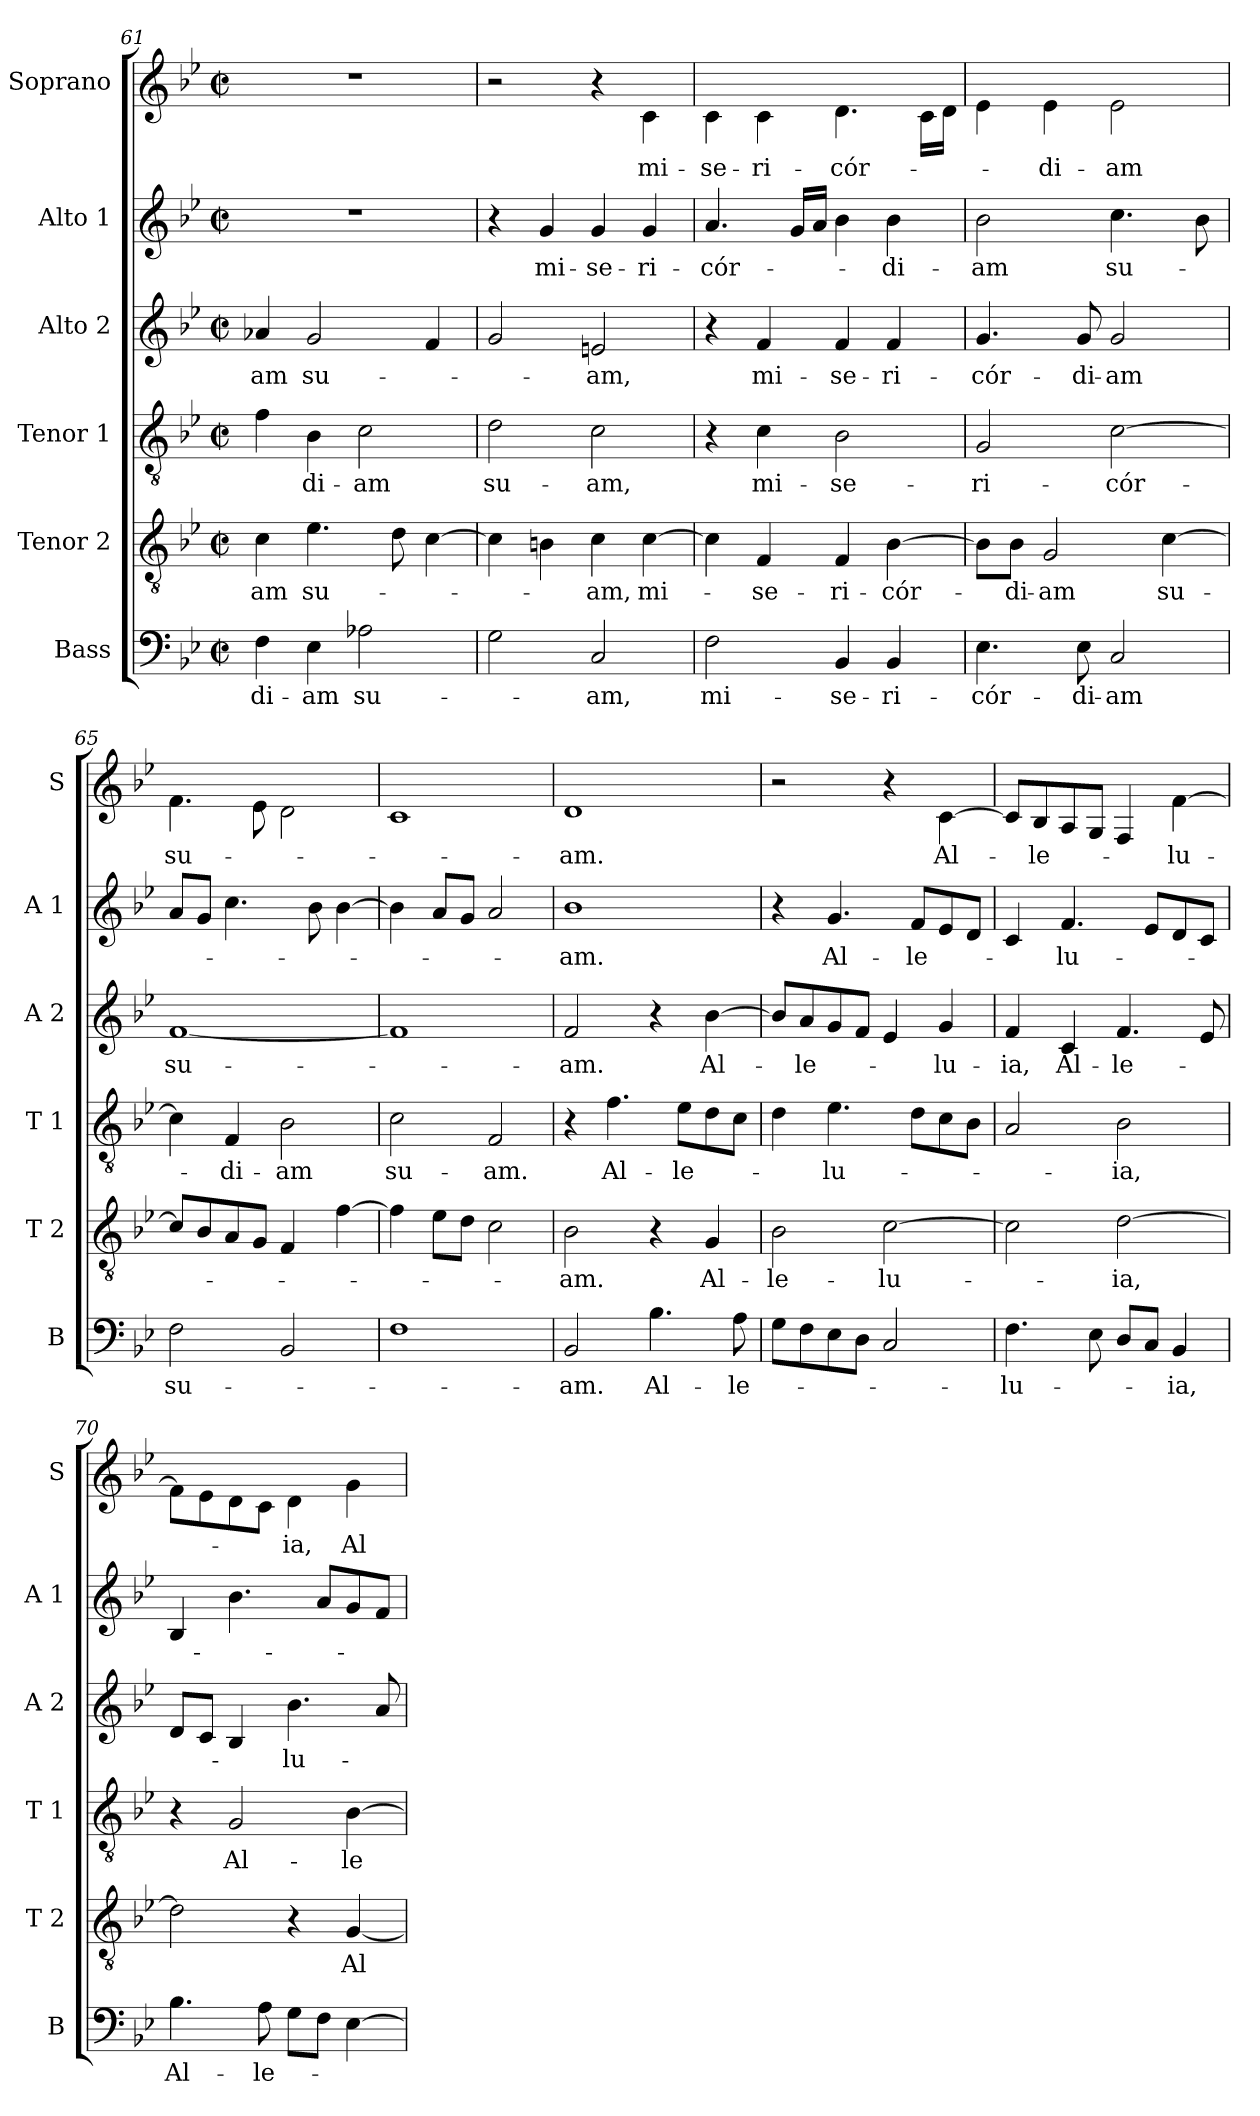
**kern	**text	**kern	**text	**kern	**text	**kern	**text	**kern	**text	**kern	**text
*part6	*part6	*part5	*part5	*part4	*part4	*part3	*part3	*part2	*part2	*part1	*part1
*staff6	*staff6	*staff5	*staff5	*staff4	*staff4	*staff3	*staff3	*staff2	*staff2	*staff1	*staff1
*I"Bass	*	*I"Tenor 2	*	*I"Tenor 1	*	*I"Alto 2	*	*I"Alto 1	*	*I"Soprano	*
*I'B	*	*I'T 2	*	*I'T 1	*	*I'A 2	*	*I'A 1	*	*I'S	*
*clefF4	*	*clefGv2	*	*clefGv2	*	*clefG2	*	*clefG2	*	*clefG2	*
*	*	*	*	*	*	*	*	*	*	*ITrd-7c-12	*
*k[b-e-]	*	*k[b-e-]	*	*k[b-e-]	*	*k[b-e-]	*	*k[b-e-]	*	*k[b-e-]	*
*B-:	*	*B-:	*	*B-:	*	*B-:	*	*B-:	*	*B-:	*
*M2/2	*	*M2/2	*	*M2/2	*	*M2/2	*	*M2/2	*	*M2/2	*
*met(c|)	*	*met(c|)	*	*met(c|)	*	*met(c|)	*	*met(c|)	*	*met(c|)	*
=61	=61	=61	=61	=61	=61	=61	=61	=61	=61	=61	=61
4F\	-di-	4c\	-am	4f\	.	4a-X/	-am	1r	.	1r	.
4E-\	-am	4.e-\	su-	4B-\	-di-	2g/	su-	.	.	.	.
2A-X\	su-	.	.	2c\	-am	.	.	.	.	.	.
.	.	8d\	.	.	.	.	.	.	.	.	.
.	.	[4c\	.	.	.	4f/	.	.	.	.	.
!!LO:LB:g=z
=62	=62	=62	=62	=62	=62	=62	=62	=62	=62	=62	=62
2G\	.	4c\]	.	2d\	su-	2g/	.	4r	.	2r	.
.	.	4Bn\	.	.	.	.	.	4g/	mi-	.	.
2C/	-am,	4c\	-am,	2c\	-am,	2en/	-am,	4g/	-se-	4r	.
.	.	[4c\	mi-	.	.	.	.	4g/	-ri-	4cc\	mi-
=63	=63	=63	=63	=63	=63	=63	=63	=63	=63	=63	=63
2F\	mi-	4c\]	.	4r	.	4r	.	4.a/	-cór-	4cc\	-se-
.	.	4F/	-se-	4c\	mi-	4f/	mi-	.	.	4cc\	-ri-
.	.	.	.	.	.	.	.	16g/LL	.	.	.
.	.	.	.	.	.	.	.	16a/JJ	.	.	.
4BB-/	-se-	4F/	-ri-	2B-\	-se-	4f/	-se-	4b-\	.	4.dd\	-cór-
4BB-/	-ri-	[4B-\	-cór-	.	.	4f/	-ri-	4b-\	-di-	.	.
.	.	.	.	.	.	.	.	.	.	16cc\LL	.
.	.	.	.	.	.	.	.	.	.	16dd\JJ	.
=64	=64	=64	=64	=64	=64	=64	=64	=64	=64	=64	=64
4.E-\	-cór-	8B-\L]	.	2G/	-ri-	4.g/	-cór-	2b-\	-am	4ee-\	.
.	.	8B-\J	-di-	.	.	.	.	.	.	.	.
.	.	2G/	-am	.	.	.	.	.	.	4ee-\	-di-
8E-\	-di-	.	.	.	.	8g/	-di-	.	.	.	.
2C/	-am	.	.	[2c\	-cór-	2g/	-am	4.cc\	su-	2ee-\	-am
.	.	[4c\	su-	.	.	.	.	.	.	.	.
.	.	.	.	.	.	.	.	8b-\	.	.	.
=65	=65	=65	=65	=65	=65	=65	=65	=65	=65	=65	=65
2F\	su-	8c/L]	.	4c\]	.	[1f	su-	8a/L	.	4.ff\	su-
.	.	8B-/	.	.	.	.	.	8g/J	.	.	.
.	.	8A/	.	4F/	-di-	.	.	4.cc\	.	.	.
.	.	8G/J	.	.	.	.	.	.	.	8ee-\	.
2BB-/	.	4F/	.	2B-\	-am	.	.	.	.	2dd\	.
.	.	.	.	.	.	.	.	8b-\	.	.	.
.	.	[4f\	.	.	.	.	.	[4b-\	.	.	.
!!LO:PB:g=z
=66	=66	=66	=66	=66	=66	=66	=66	=66	=66	=66	=66
1F	.	4f\]	.	2c\	su-	1f]	.	4b-\]	.	1cc	.
.	.	8e-\L	.	.	.	.	.	8a/L	.	.	.
.	.	8d\J	.	.	.	.	.	8g/J	.	.	.
.	.	2c\	.	2F/	-am.	.	.	2a/	.	.	.
=67	=67	=67	=67	=67	=67	=67	=67	=67	=67	=67	=67
2BB-/	-am.	2B-\	-am.	4r	.	2f/	-am.	1b-	-am.	1dd	-am.
.	.	.	.	4.f\	Al-	.	.	.	.	.	.
4.B-\	Al-	4r	.	.	.	4r	.	.	.	.	.
.	.	.	.	8e-\L	-le-	.	.	.	.	.	.
.	.	4G/	Al-	8d\	.	[4b-\	Al-	.	.	.	.
8A\	-le-	.	.	8c\J	.	.	.	.	.	.	.
=68	=68	=68	=68	=68	=68	=68	=68	=68	=68	=68	=68
8G\L	.	2B-\	-le-	4d\	.	8b-/L]	.	4r	.	2r	.
8F\	.	.	.	.	.	8a/	-le-	.	.	.	.
8E-\	.	.	.	4.e-\	-lu-	8g/	.	4.g/	Al-	.	.
8D\J	.	.	.	.	.	8f/J	.	.	.	.	.
2C/	.	[2c\	-lu-	.	.	4e-/	.	.	.	4r	.
.	.	.	.	8d\L	.	.	.	8f/L	-le-	.	.
.	.	.	.	8c\	.	4g/	-lu-	8e-/	.	[4cc\	Al-
.	.	.	.	8B-\J	.	.	.	8d/J	.	.	.
=69	=69	=69	=69	=69	=69	=69	=69	=69	=69	=69	=69
4.F\	-lu-	2c\]	.	2A/	.	4f/	-ia,	4c/	.	8cc/L]	.
.	.	.	.	.	.	.	.	.	.	8b-/	-le-
.	.	.	.	.	.	4c/	Al-	4.f/	-lu-	8a/	.
8E-\	.	.	.	.	.	.	.	.	.	8g/J	.
8D/L	.	[2d\	-ia,	2B-\	-ia,	4.f/	-le-	.	.	4f/	.
8C/J	.	.	.	.	.	.	.	8e-/L	.	.	.
4BB-/	-ia,	.	.	.	.	.	.	8d/	.	[4ff\	-lu-
.	.	.	.	.	.	8e-/	.	8c/J	.	.	.
!!LO:LB:g=z
=70	=70	=70	=70	=70	=70	=70	=70	=70	=70	=70	=70
4.B-\	Al-	2d\]	.	4r	.	8d/L	.	4B-/	.	8ff\L]	.
.	.	.	.	.	.	8c/J	.	.	.	8ee-\	.
.	.	.	.	2G/	Al-	4B-/	.	4.b-\	.	8dd\	.
8A\	-le-	.	.	.	.	.	.	.	.	8cc\J	.
8G\L	.	4r	.	.	.	4.b-\	-lu-	.	.	4dd\	-ia,
8F\J	.	.	.	.	.	.	.	8a/L	.	.	.
[4E-\	.	[4G/	Al-	[4B-\	-le-	.	.	8g/	.	4gg\	Al-
.	.	.	.	.	.	8a/	.	8f/J	.	.	.
=	=	=	=	=	=	=	=	=	=	=	=
*-	*-	*-	*-	*-	*-	*-	*-	*-	*-	*-	*-
